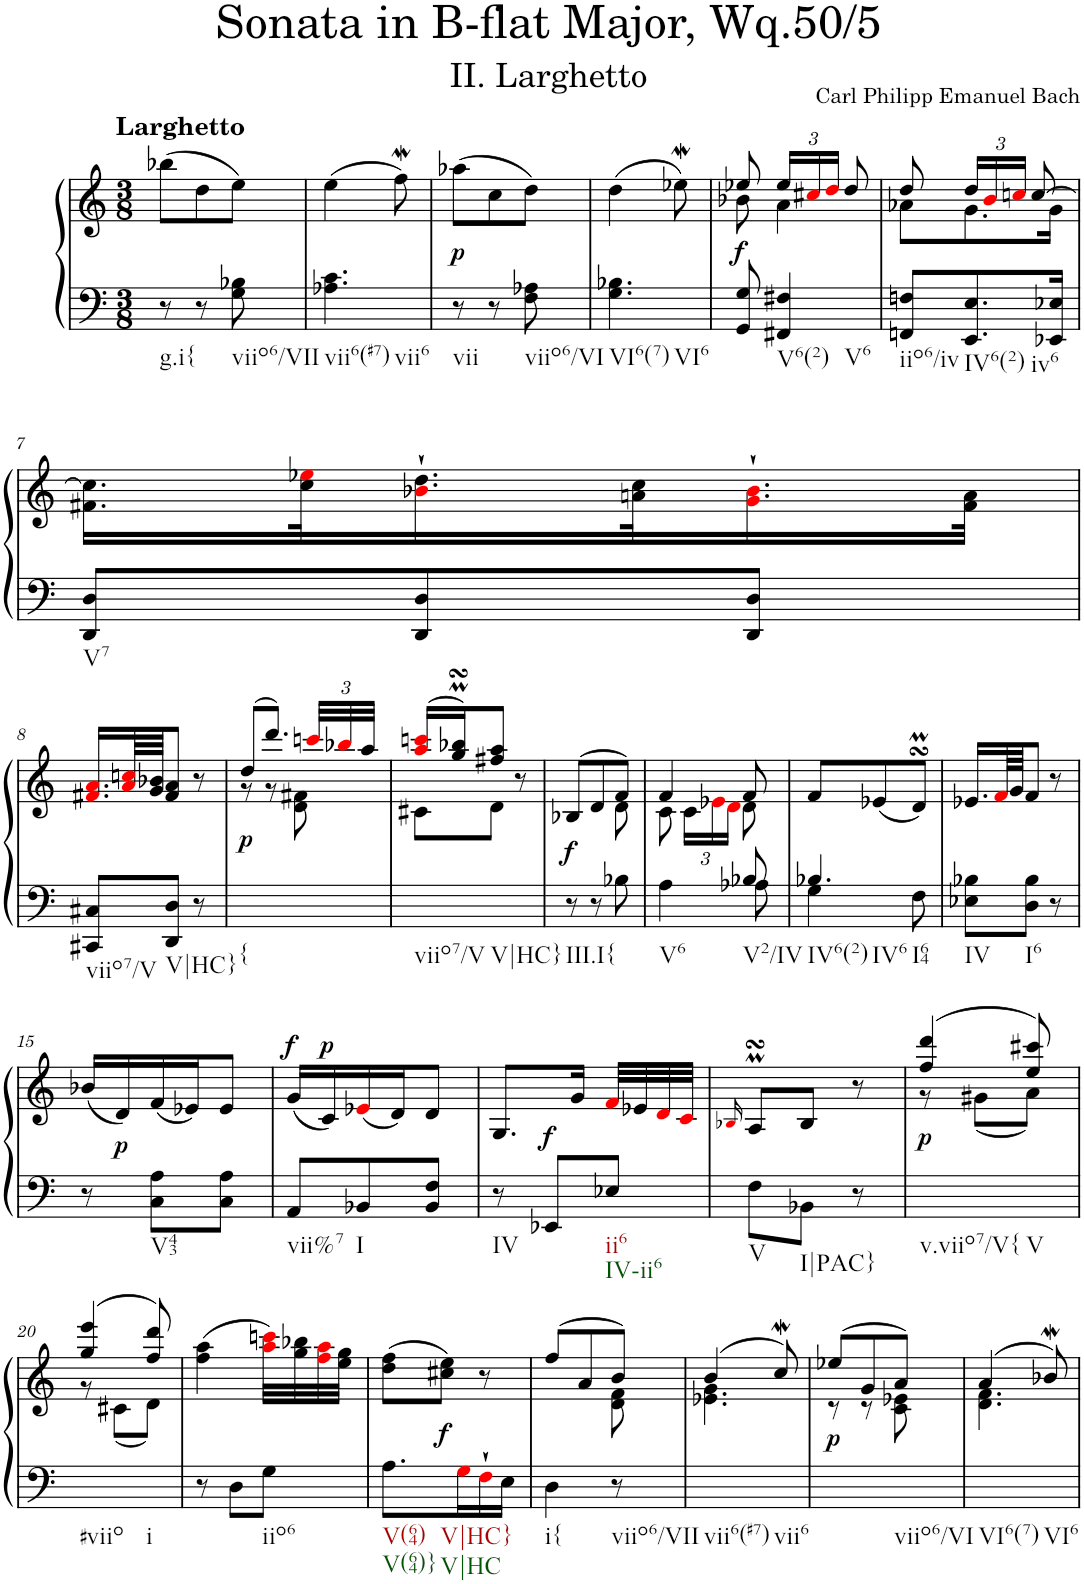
**kern	**kern	**dynam
*part1	*part1	*part1
*staff2	*staff1	*staff1/2
*I"Harpsichord	*	*
*I'Hch.	*	*
*clefF4	*clefG2	*
*k[]	*k[]	*
*M3/8	*M3/8	*
=1	=1	=1
!	!LO:TX:a:B:t=Larghetto	!
!LO:TX:b:t=g.i{	!	!
8r	(>8bb-X\L	.
8r	8dd\	.
!LO:TX:b:t=viio6/VII	!	!
8G\ 8B-X\	8ee\J)	.
=2	=2	=2
!LO:TX:b:t=vii6(#7)	!	!
!LO:TX:b:t=vii6	!	!
4.A-X\ 4.c\	(>4ee\	.
.	8ffw\)	.
=3	=3	=3
!LO:TX:b:t=vii	!	!
!	!	!LO:DY:b
8r	(>8aa-X\L	p
8r	8cc\	.
!LO:TX:b:t=viio6/VI	!	!
8F\ 8A-X\	8dd\J)	.
=4	=4	=4
!LO:TX:b:t=VI6(7)	!	!
!LO:TX:b:t=VI6	!	!
4.G\ 4.B-X\	(>4dd\	.
.	8ee-Xw\)	.
=5	=5	=5
*	*^	*
!	!	!	!LO:DY:b
8GG/ 8G/	8ee-X/	8b-X\	f
*	*Xbrackettup	*	*
!LO:TX:b:t=V6(2)	!	!	!
!LO:TX:b:t=V6	!	!	!
4FF#X/ 4F#X/	24ee-/LL	4a\	.
.	24cc#Xi/	.	.
.	24ddi/JJ	.	.
.	8dd/	.	.
=6	=6	=6	=6
!LO:TX:b:t=iio6/iv	!	!	!
8FFn/ 8Fn/L	8dd/	8a-X\L	.
!LO:TX:b:t=IV6(2)	!	!	!
!LO:TX:b:t=iv6	!	!	!
8.EE/ 8.E/	24dd/LL	8.g\	.
.	24bi/	.	.
.	24ccni/JJ	.	.
.	[8cc/	.	.
16EE-X/ 16E-X/Jk	.	16g\Jk	.
!!LO:LB:g=z
=7	=7	=7	=7
!LO:TX:b:t=V7	!	!	!
*	*v	*v	*
8DD/ 8D/L	16.f#X\ 16.cc\]LL	.
.	32cc\ 32ee-Xi\K	.
8DD/ 8D/	16.b-Xi\` 16.dd\`	.
.	32an\ 32cc\K	.
8DD/ 8D/J	16.gi\` 16.b-i\`	.
.	32f#\ 32a\JJk	.
!!LO:LB:g=z
=8	=8	=8
!LO:TX:b:t=viio7/V	!	!
8CC#X/ 8C#X/L	16.f#Xi/ 16.ai/LL	.
.	64ai/ 64ccni/LL	.
.	64g/ 64b-X/JJJ	.
!LO:TX:b:t=V|HC}	!	!
8DD/ 8D/J	8f#/ 8a/J	.
8r	8r	.
=9	=9	=9
*	*^	*
!LO:TX:b:t={	!	!	!
!	!	!	!LO:DY:b
4.ryy	(>8dd/L	8r	p
.	8.ddd/J)	8r	.
.	.	8d\ 8f#X\	.
.	48cccni/LLL	.	.
.	48bb-Xi/	.	.
.	48aa/JJJ	.	.
=10	=10	=10	=10
!LO:TX:b:t=viio7/V	!	!	!
!LO:TX:b:t=V|HC}	!	!	!
4.ryy	(>16aai/ 16cccni/LL	8c#X\L	.
.	16gg/sSSSM 16bb-X/sSSSMJ)	.	.
.	8ff#X/ 8aa/J	8d\J	.
.	8r	8ryy	.
=11	=11	=11	=11
!LO:TX:b:t=III.I{	!	!	!
!	!	!	!LO:DY:b
8r	(>8B-X/L	4ryy	f
8r	8d/	.	.
8B-X\	8f/J)	8d\	.
=12	=12	=12	=12
*^	*	*	*
!LO:TX:b:t=V6	!	!	!	!
4A\	4ryy	4f/	8c\	.
.	.	.	24c\LL	.
.	.	.	24e-Xi\	.
.	.	.	24di\JJ	.
!LO:TX:b:t=V2/IV	!	!	!	!
8B-X/	8A-X\	8f/	8d\	.
=13	=13	=13	=13	=13
!LO:TX:b:t=IV6(2)	!	!	!	!
!LO:TX:b:t=IV6	!	!	!	!
!LO:TX:b:t=I64	!	!	!	!
*	*	*v	*v	*
4.B-X/	4G\	8f/L	.
.	.	(<8e-X/	.
.	8F\	8dsSSSM/J)	.
=14	=14	=14	=14
!LO:TX:b:t=IV	!	!	!
*v	*v	*	*
8E-X\ 8B-X\L	16.e-X/LL	.
.	64fi/LL	.
.	64g/JJJ	.
!LO:TX:b:t=I6	!	!
8D\ 8B-\J	8f/J	.
8r	8r	.
!!LO:LB:g=z
=15	=15	=15
8r	(<16b-X/LL	.
!	!	!LO:DY:b
.	16d/)	p
!LO:TX:b:t=V43	!	!
8C\ 8A\L	(<16f/	.
.	16e-X/J)	.
8C\ 8A\J	8e-/J	.
=16	=16	=16
!LO:TX:b:t=vii%7	!	!
!	!	!LO:DY:a
8AA/L	(<16g/LL	f
!	!	!LO:DY:a
.	16c/)	p
!LO:TX:b:t=I	!	!
8BB-X/	(<16e-Xi/	.
.	16d/J)	.
8BB-/ 8F/J	8d/J	.
=17	=17	=17
!LO:TX:b:t=IV	!	!
8r	8.G/L	.
!	!	!LO:DY:a=2
8EE-X/L	.	f
.	16g/Jk	.
!LO:TX:b:t=ii6	!	!
!LO:TX:b:t=IV-ii6	!	!
8E-X/J	32fi/LLL	.
.	32e-X/	.
.	32di/	.
.	32ci/JJJ	.
=18	=18	=18
.	16qB-Xi/	.
!LO:TX:b:t=V	!	!
8F\L	8AMsSSS/L	.
!LO:TX:b:t=I|PAC}	!	!
8BB-X\J	8B-/J	.
8r	8r	.
=19	=19	=19
*	*^	*
!LO:TX:b:t=v.viio7/V{	!	!	!
!LO:TX:b:t=V	!	!	!
!	!	!	!LO:DY:b
4.ryy	(>4ff/ 4ddd/	8r	p
.	.	(<8g#X\L	.
.	8ee/ 8ccc#X/)	8a\J)	.
!!LO:LB:g=z	!!
=20	=20	=20	=20
!LO:TX:b:t=#viio	!	!	!
!LO:TX:b:t=i	!	!	!
4.ryy	(>4gg/ 4eee/	8r	.
.	.	(<8c#X\L	.
.	8ff/ 8ddd/)	8d\J)	.
*	*v	*v	*
=21	=21	=21
8r	(>4ff\ 4aa\	.
8D\L	.	.
!LO:TX:b:t=iio6	!	!
8G\J	32aai\ 32cccni\LLL)	.
.	32gg\ 32bb-X\	.
.	32ffi\ 32aai\	.
.	32ee\ 32gg\JJJ	.
=22	=22	=22
!LO:TX:b:t=V(64)	!	!
!LO:TX:b:t=V(64)}	!	!
!LO:TX:b:t=V|HC}	!	!
!LO:TX:b:t=V|HC	!	!
8.A\L	(>8dd\ 8ff\L	.
!	!	!LO:DY:b
.	8cc#X\ 8ee\J)	f
16Gi\L	.	.
16F`i\	8r	.
16E\JJ	.	.
=23	=23	=23
*	*^	*
!LO:TX:b:t=i{	!	!	!
4D\	(>8ff/L	4ryy	.
.	8a/	.	.
!LO:TX:b:t=viio6/VII	!	!	!
8r	8b/J)	8d\ 8f\	.
=24	=24	=24	=24
!LO:TX:b:t=vii6(#7)	!	!	!
!LO:TX:b:t=vii6	!	!	!
4.ryy	(>4b/	4.e-X\ 4.g\	.
.	8ccw/)	.	.
=25	=25	=25	=25
!LO:TX:b:t=viio6/VI	!	!	!
!	!	!	!LO:DY:b
4.ryy	(>8ee-X/L	8r	p
.	8g/	8r	.
.	8a/J)	8c\ 8e-X\	.
=26	=26	=26	=26
!LO:TX:b:t=VI6(7)	!	!	!
!LO:TX:b:t=VI6	!	!	!
4.ryy	(>4a/	4.d\ 4.f\	.
.	8b-Xw/)	.	.
*	*v	*v	*
=	=	=
*-	*-	*-
